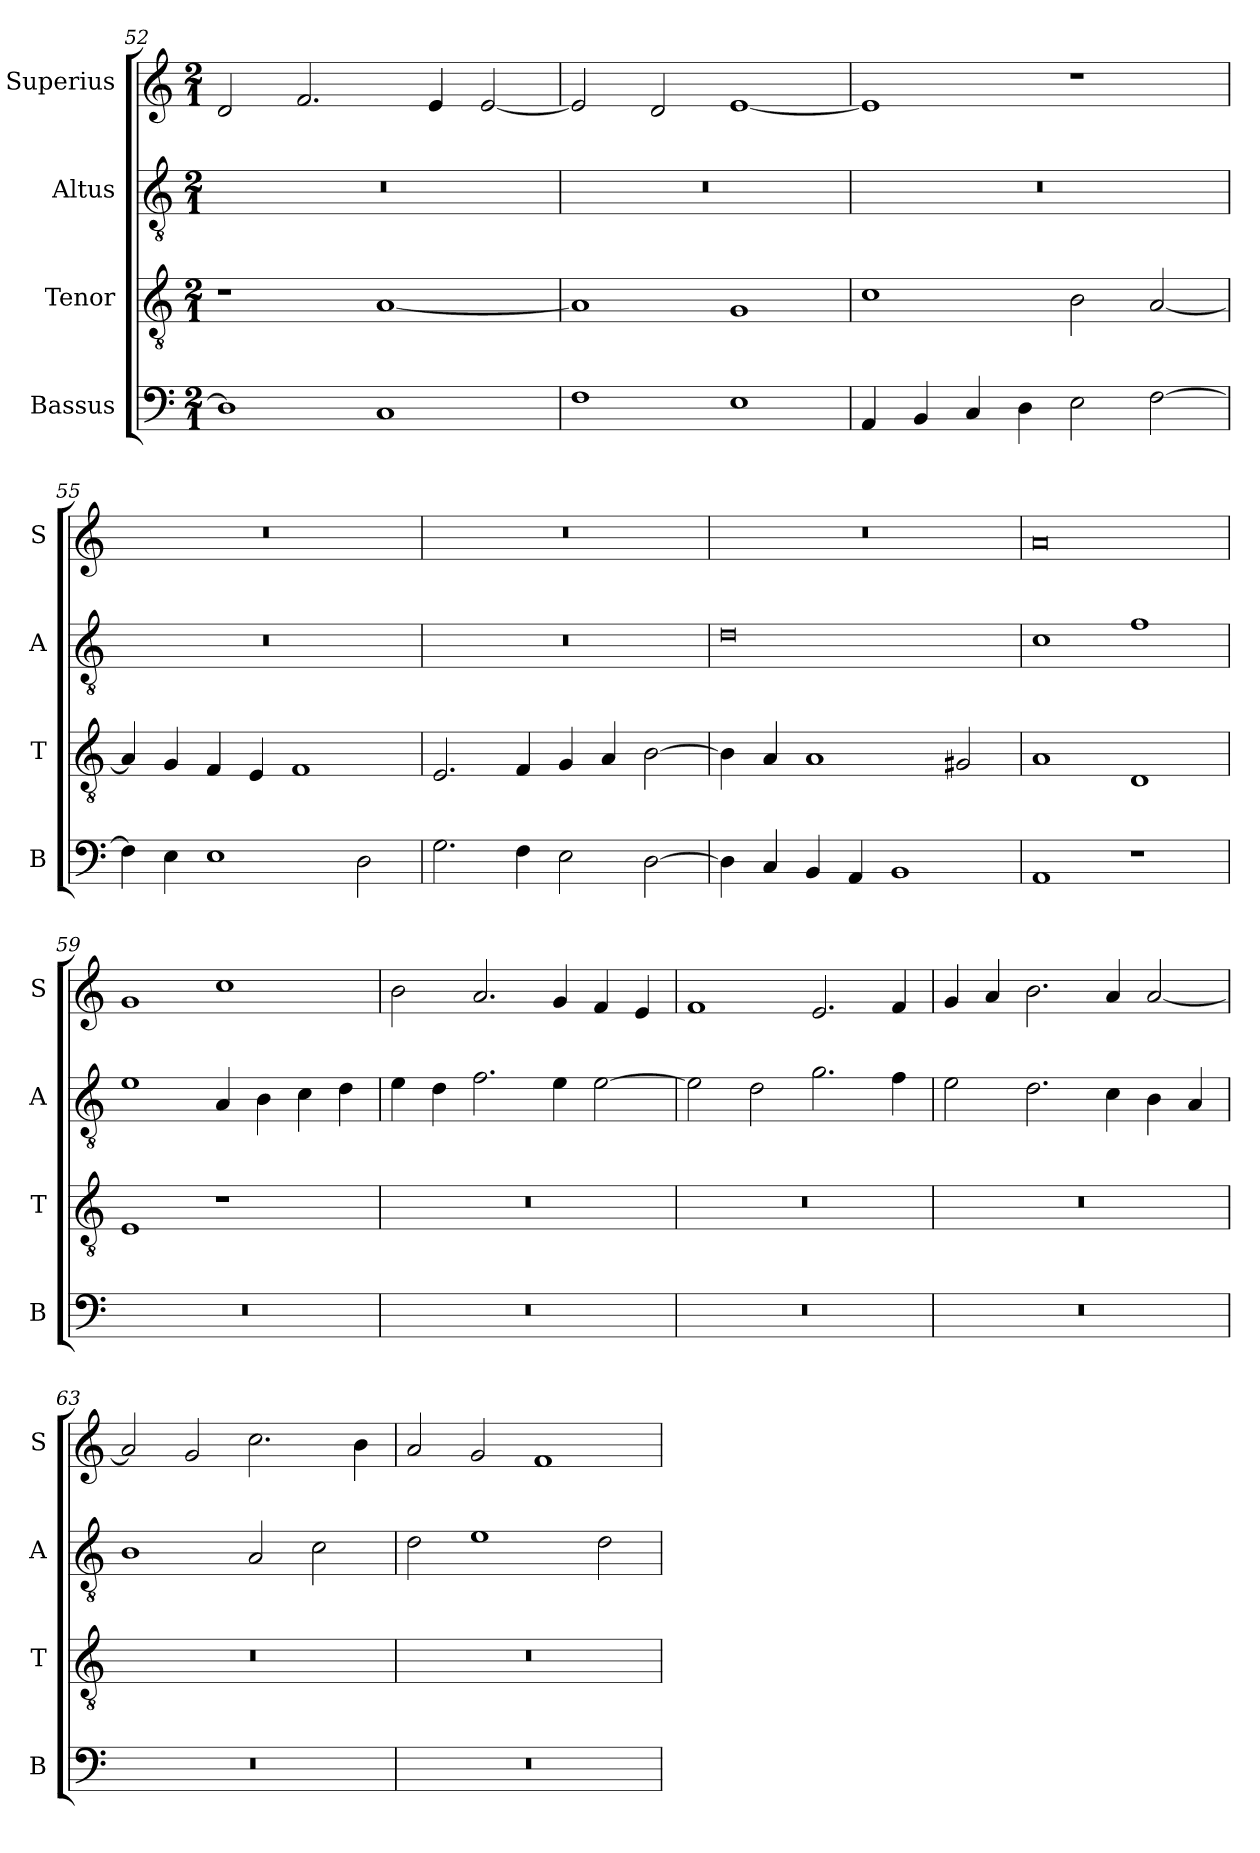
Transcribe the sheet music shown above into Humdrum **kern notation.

**kern	**kern	**kern	**kern
*part4	*part3	*part2	*part1
*staff4	*staff3	*staff2	*staff1
*I"Bassus	*I"Tenor	*I"Altus	*I"Superius
*I'B	*I'T	*I'A	*I'S
*clefF4	*clefGv2	*clefGv2	*clefG2
*k[]	*k[]	*k[]	*k[]
*C:	*C:	*C:	*C:
*M2/1	*M2/1	*M2/1	*M2/1
=52	=52	=52	=52
1D]	1r	0r	2d
.	.	.	2.f
1C	[1A	.	.
.	.	.	4e
.	.	.	[2e
=53	=53	=53	=53
1F	1A]	0r	2e]
.	.	.	2d
1E	1G	.	[1e
=54	=54	=54	=54
4AA	1c	0r	1e]
4BB	.	.	.
4C	.	.	.
4D	.	.	.
2E	2B	.	1r
[2F	[2A	.	.
=55	=55	=55	=55
4F]	4A]	0r	0r
4E	4G	.	.
1E	4F	.	.
.	4E	.	.
.	1F	.	.
2D	.	.	.
=56	=56	=56	=56
2.G	2.E	0r	0r
4F	4F	.	.
2E	4G	.	.
.	4A	.	.
[2D	[2B	.	.
=57	=57	=57	=57
4D]	4B]	0d	0r
4C	4A	.	.
4BB	1A	.	.
4AA	.	.	.
1BB	.	.	.
.	2G#X	.	.
=58	=58	=58	=58
1AA	1A	1c	0a
1r	1D	1f	.
=59	=59	=59	=59
0r	1E	1e	1g
.	1r	4A	1cc
.	.	4B	.
.	.	4c	.
.	.	4d	.
=60	=60	=60	=60
0r	0r	4e	2b
.	.	4d	.
.	.	2.f	2.a
.	.	4e	4g
.	.	[2e	4f
.	.	.	4e
=61	=61	=61	=61
0r	0r	2e]	1f
.	.	2d	.
.	.	2.g	2.e
.	.	4f	4f
=62	=62	=62	=62
0r	0r	2e	4g
.	.	.	4a
.	.	2.d	2.b
.	.	4c	4a
.	.	4B	[2a
.	.	4A	.
=63	=63	=63	=63
0r	0r	1B	2a]
.	.	.	2g
.	.	2A	2.cc
.	.	2c	.
.	.	.	4b
=64	=64	=64	=64
0r	0r	2d	2a
.	.	1e	2g
.	.	.	1f
.	.	2d	.
=	=	=	=
*-	*-	*-	*-
